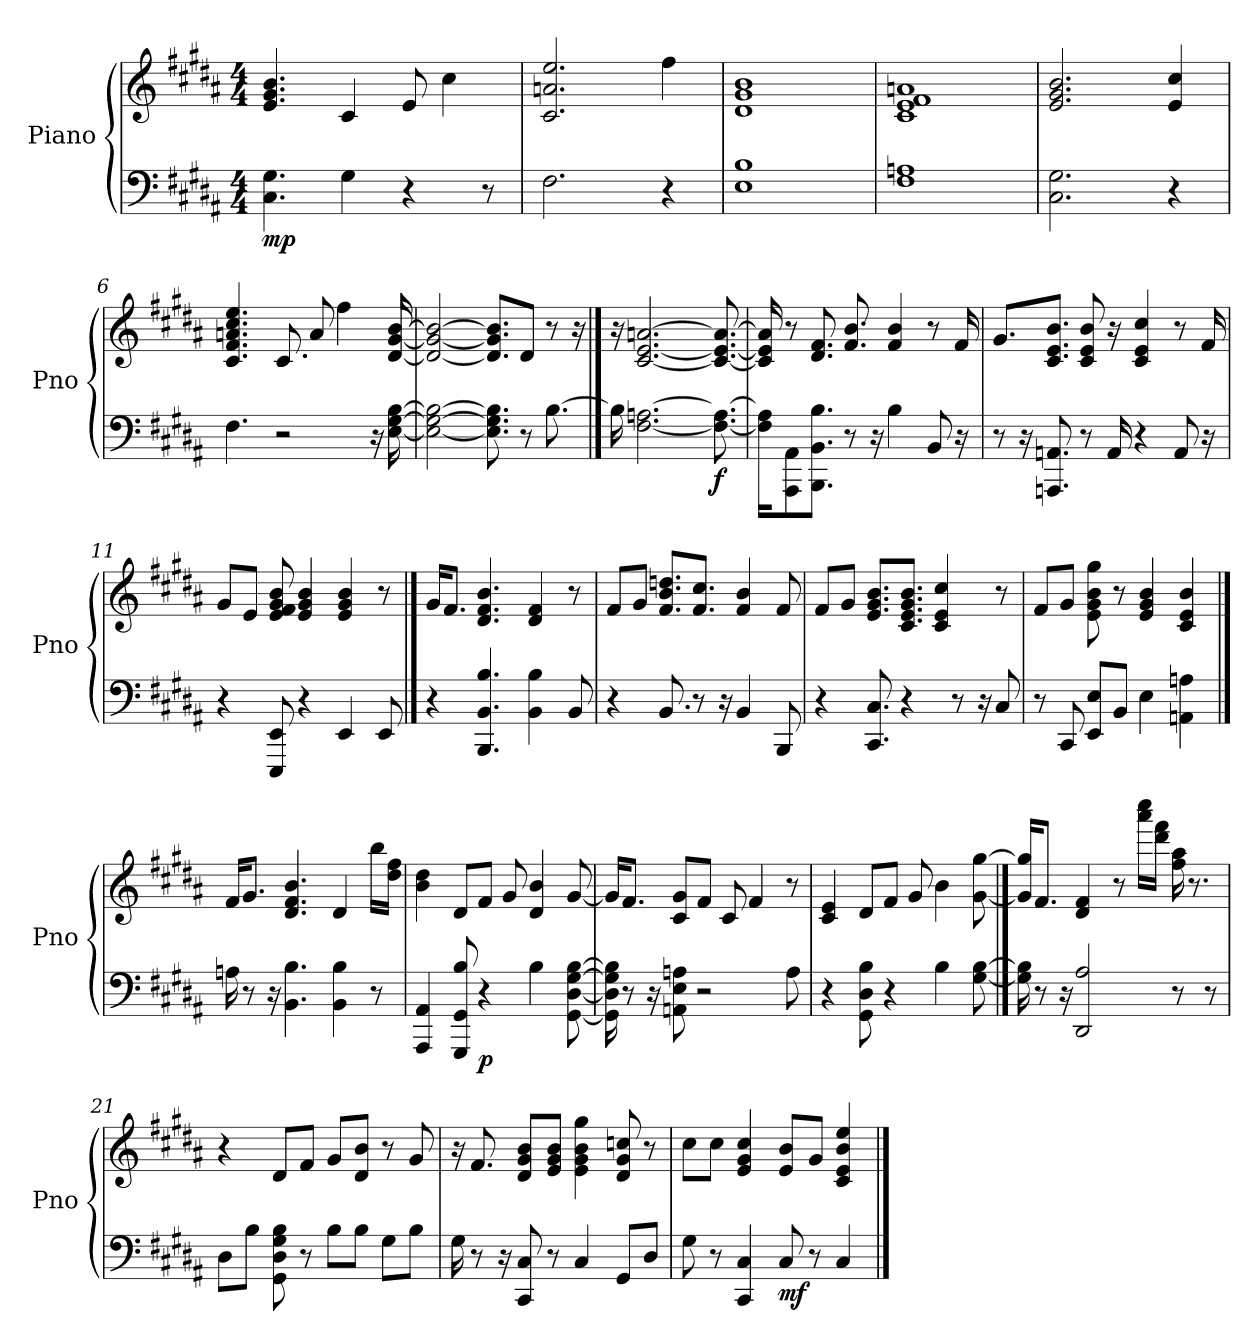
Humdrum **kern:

**kern	**kern	**dynam
*part1	*part1	*part1
*staff2	*staff1	*staff1/2
*I"Piano	*	*
*I'Pno	*	*
*clefF4	*clefG2	*
*k[f#c#g#d#a#]	*k[f#c#g#d#a#]	*
*B:	*B:	*
*M4/4	*M4/4	*
*MM105	*MM105	*
=1	=1	=1
!	!	!LO:DY:b=2
4.C#\ 4.G#\	4.e/ 4.g#/ 4.b/	mp
4G#\	4c#/	.
4r	8e/	.
.	4cc#\	.
8r	.	.
=2	=2	=2
2.F#\	2.c#/ 2.an/ 2.ee/	.
4r	4ff#\	.
=3	=3	=3
1E 1B	1d# 1g# 1b	.
=4	=4	=4
1F# 1An	1c# 1e 1f# 1an	.
=5	=5	=5
2.C#\ 2.G#\	2.e/ 2.g#/ 2.b/	.
4r	4e/ 4cc#/	.
=6	=6	=6
4.F#\	4.c#/ 4.f#/ 4.an/ 4.cc#/ 4.ee/	.
2r	8.c#/	.
.	8a/	.
.	4ff#\	.
16r	.	.
[16E\ [16G#\ [16B\	[16d#/ [16g#/ [16b/	.
=7	=7	=7
2E\_ 2G#\_ 2B\_	2d#/_ 2g#/_ 2b/_	.
8.E\] 8.G#\] 8.B\]	8.d#]/ 8.g#]/ 8.b]/L	.
8r	8d#/J	.
[8.B\	8r	.
.	16r	.
!!LO:LB:g=z
==8	==8	==8
16B\]	16r	.
[2.F#\ [2.An\	[2.c#/ [2.e/ [2.an/	.
!	!	!LO:DY:b=2
8.F#\_ 8.A\_	8.c#/_ 8.e/_ 8.a/_	f
=9	=9	=9
16F#]\ 16A]\KL	16c#/] 16e/] 16a/]	.
8AAA#\ 8AA#\	8r	.
8.BBB\ 8.BB\ 8.B\J	8.d#/ 8.f#/	.
8r	8.f#/ 8.b/	.
16r	.	.
4B\	4f#/ 4b/	.
8BB/	8r	.
16r	16f#/	.
=10	=10	=10
8r	8.g#/L	.
16r	.	.
8.AAAn/ 8.AAn/	8.c#/ 8.e/ 8.b/J	.
8r	8c#/ 8e/ 8b/	.
16AA/	16r	.
4r	4c#/ 4e/ 4cc#/	.
8AA/	8r	.
16r	16f#/	.
=11	=11	=11
4r	8g#/L	.
.	8e/J	.
8EEE/ 8EE/	8e/ 8f#/ 8g#/ 8b/	.
4r	4e/ 4g#/ 4b/	.
4EE/	4e/ 4g#/ 4b/	.
8EE/	8r	.
!!LO:LB:g=z
==12	==12	==12
4r	16g#/KL	.
.	8.f#/J	.
4.BBB/ 4.BB/ 4.B/	4.d#/ 4.f#/ 4.b/	.
4BB\ 4B\	4d#/ 4f#/	.
8BB/	8r	.
=13	=13	=13
4r	8f#/L	.
.	8g#/J	.
8.BB/	8.f#/ 8.b/ 8.ddn/L	.
8r	8.f#/ 8.cc#/J	.
16r	.	.
4BB/	4f#/ 4b/	.
8BBB/	8f#/	.
=14	=14	=14
4r	8f#/L	.
.	8g#/J	.
8.CC#/ 8.C#/	8.e/ 8.g#/ 8.b/L	.
4r	8.c#/ 8.e/ 8.g#/ 8.b/J	.
.	4c#/ 4e/ 4cc#/	.
8r	.	.
16r	.	.
8C#/	8r	.
=15	=15	=15
8r	8f#/L	.
8CC#/	8g#/J	.
8EE/ 8E/L	8e\ 8g#\ 8b\ 8gg#\	.
8BB/J	8r	.
4E\	4e/ 4g#/ 4b/	.
4AAn\ 4An\	4c#/ 4e/ 4b/	.
!!LO:LB:g=z
==16	==16	==16
16An\	16f#/KL	.
8r	8.g#/J	.
16r	.	.
4.BB\ 4.B\	4.d#/ 4.f#/ 4.b/	.
4BB\ 4B\	4d#/	.
8r	16bb\LL	.
.	16dd#\ 16ff#\JJ	.
=17	=17	=17
4AAA#/ 4AA#/	4b\ 4dd#\	.
8GGG#/ 8GG#/ 8B/	8d#/L	.
!	!	!LO:DY:b=2
4r	8f#/J	p
.	8g#/	.
4B\	4d#/ 4b/	.
[8GG#\ [8D#\ [8G#\ [8B\	[8g#/	.
=18	=18	=18
16GG#\] 16D#\] 16G#\] 16B\]	16g#/KL]	.
8r	8.f#/J	.
16r	.	.
8AAn\ 8E\ 8An\	8c#/ 8g#/L	.
2r	8f#/J	.
.	8c#/	.
.	4f#/	.
8A\	8r	.
=19	=19	=19
4r	4c#/ 4e/	.
8GG#\ 8D#\ 8B\	8d#/L	.
4r	8f#/J	.
.	8g#/	.
4B\	4b\	.
[8G#\ [8B\	[8g#\ [8gg#\	.
!!LO:LB:g=z
==20	==20	==20
16G#\] 16B\]	16g#]/ 16gg#]/KL	.
8r	8.f#/J	.
16r	.	.
2DD#/ 2A#/	4d#/ 4f#/	.
.	8r	.
.	16aaa#\ 16cccc#\LL	.
.	16ddd#\ 16fff#\JJ	.
8r	16ff#\ 16aa#\	.
.	8.r	.
8r	.	.
=21	=21	=21
8D#\L	4r	.
8B\J	.	.
8GG#\ 8D#\ 8G#\ 8B\	8d#/L	.
8r	8f#/J	.
8B\L	8g#/L	.
8B\J	8d#/ 8b/J	.
8G#\L	8r	.
8B\J	8g#/	.
=22	=22	=22
16G#\	16r	.
8r	8.f#/	.
16r	.	.
8CC#/ 8C#/	8d#/ 8g#/ 8b/L	.
8r	8e/ 8g#/ 8b/J	.
4C#/	4e\ 4g#\ 4b\ 4gg#\	.
8GG#/L	8d#/ 8g#/ 8ccn/	.
8D#/J	8r	.
=23	=23	=23
8G#\	8cc#\L	.
8r	8cc#\J	.
4CC#/ 4C#/	4e/ 4g#/ 4cc#/	.
!	!	!LO:DY:b=2
8C#/	8e/ 8b/L	mf
8r	8g#/J	.
4C#/	4c#/ 4e/ 4b/ 4ee/	.
==	==	==
*-	*-	*-
